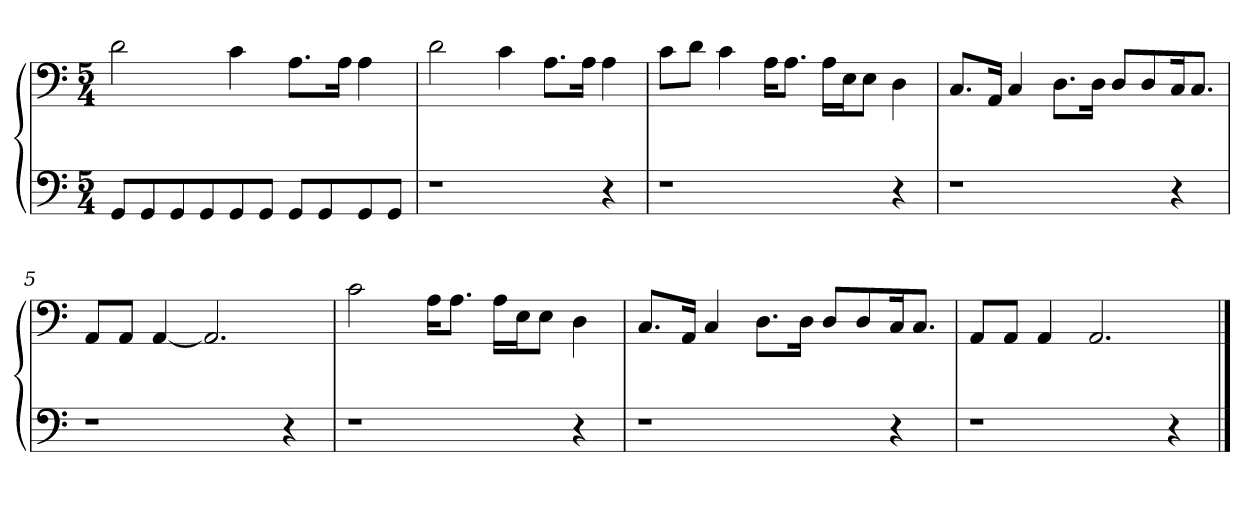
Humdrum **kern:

**kern	**kern
*part1	*part1
*staff2	*staff1
*clefF4	*clefF4
*k[]	*k[]
*M5/4	*M5/4
=1	=1
8GG/L	2d\
8GG/	.
8GG/	.
8GG/	.
8GG/	4c\
8GG/J	.
8GG/L	8.A\L
8GG/	.
.	16A\Jk
8GG/	4A\
8GG/J	.
=2	=2
1r	2d\
.	4c\
.	8.A\L
.	16A\Jk
4r	4A\
=3	=3
1r	8c\L
.	8d\J
.	4c\
.	16A\KL
.	8.A\J
.	16A\LL
.	16E\J
.	8E\J
4r	4D\
=4	=4
1r	8.C/L
.	16AA/Jk
.	4C/
.	8.D\L
.	16D\Jk
.	8D/L
.	8D/
4r	16C/K
.	8.C/J
=5	=5
1r	8AA/L
.	8AA/J
.	[4AA/
.	2.AA/]
4r	.
=6	=6
1r	2c\
.	16A\KL
.	8.A\J
.	16A\LL
.	16E\J
.	8E\J
4r	4D\
=7	=7
1r	8.C/L
.	16AA/Jk
.	4C/
.	8.D\L
.	16D\Jk
.	8D/L
.	8D/
4r	16C/K
.	8.C/J
=8	=8
1r	8AA/L
.	8AA/J
.	4AA/
.	2.AA/
4r	.
==	==
*-	*-
